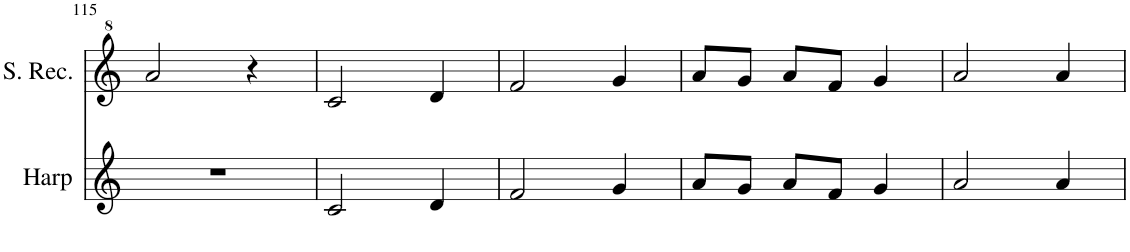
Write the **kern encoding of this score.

**kern	**kern
*part2	*part1
*staff2	*staff1
*I"Harp	*I"Sop
*I'Harp	*
!!LO:PB:g=z
*clefG2	*clefG^2
*k[]	*k[]
*M3/4	*M3/4
=115	=115
2.r	2aa/
.	4r
=116	=116
2c/	2cc/
4d/	4dd/
=117	=117
2f/	2ff/
4g/	4gg/
=118	=118
8a/L	8aa/L
8g/J	8gg/J
8a/L	8aa/L
8f/J	8ff/J
4g/	4gg/
=119	=119
2a/	2aa/
4a/	4aa/
=	=
*-	*-
